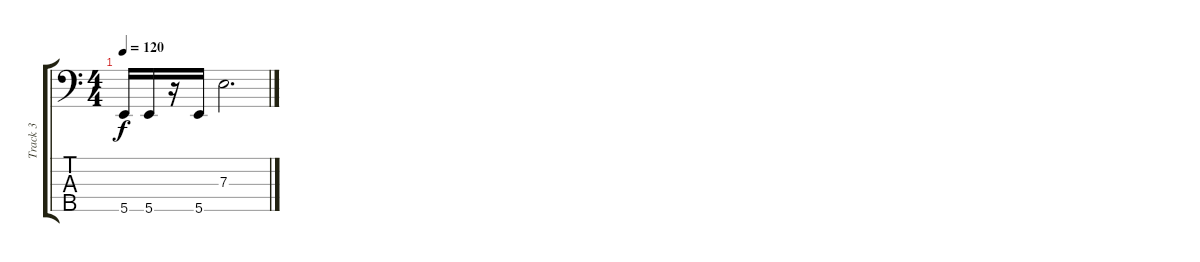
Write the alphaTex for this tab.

\track ("Track 3" "Track 3") {instrument slapbass2}
\staff {score tabs}
\tuning (G2 D2 A1 E1 B0) {hide}
\ts (4 4)
\tempo 120
\clef f4
\ks c
5.5.16{dy f} 5.5.16 r.16 5.5.16 7.3.2{d}
